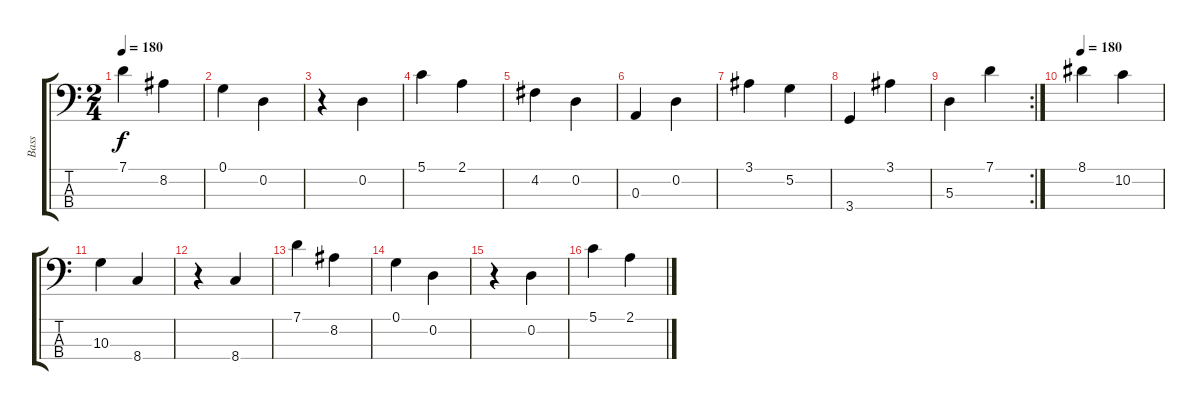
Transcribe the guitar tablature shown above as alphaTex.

\track ("Bass" "Bass") {instrument electricbassfinger}
\staff {score tabs}
\tuning (G2 D2 A1 E1) {hide}
\ts (2 4)
\tempo 180
\clef f4
\ks c
7.1.4{dy f} 8.2.4 |
0.1.4 0.2.4 |
r.4 0.2.4 |
5.1.4 2.1.4 |
4.2.4 0.2.4 |
0.3.4 0.2.4 |
3.1.4 5.2.4 |
3.4.4 3.1.4 |
\rc 2
5.3.4 7.1.4 |
\tempo 180
8.1.4 10.2.4 |
10.3.4 8.4.4 |
r.4 8.4.4 |
7.1.4 8.2.4 |
0.1.4 0.2.4 |
r.4 0.2.4 |
5.1.4 2.1.4
